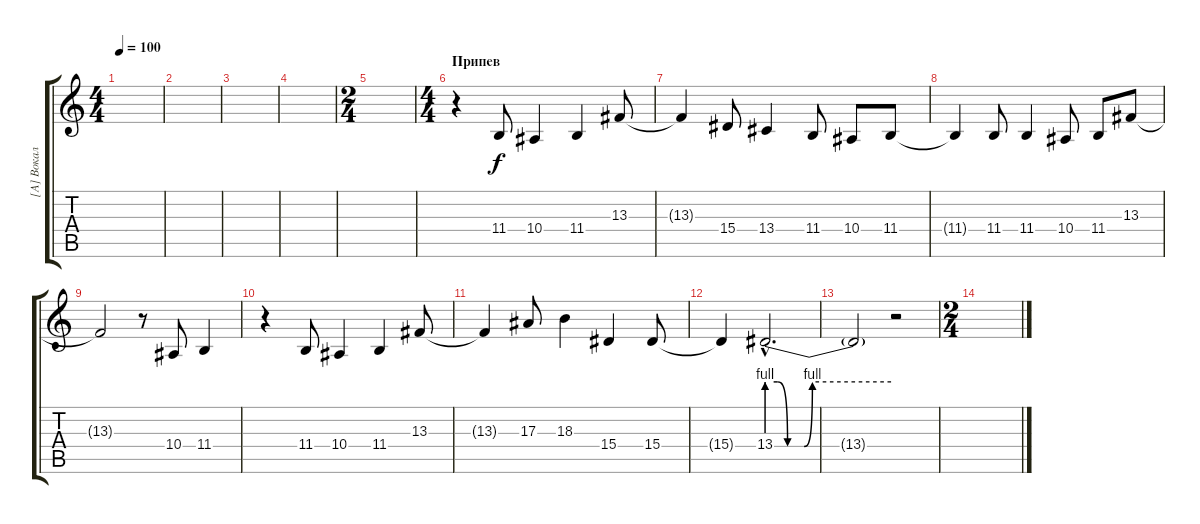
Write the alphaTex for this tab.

\track ("[A] Вокал [Denver]" "[A] Вокал ") {instrument choiraahs}
\staff {score tabs}
\tuning (D4 A3 F3 C3 G2 D2) {hide}
\ts (4 4)
\tempo 100
\clef g2
\ks c
|
|
|
|
\ts (2 4)
|
\ts (4 4)
\section ("" "Припев")
r.4 11.4.8 10.4.4 11.4.4 13.3.8 |
13.3{t}.4 15.4.8 13.4.4 11.4.8 10.4.8 11.4.8 |
11.4{t}.4 11.4.8 11.4.4 10.4.8 11.4.8 13.3.8 |
13.3{t}.2 r.8 10.4.8 11.4.4 |
r.4 11.4.8 10.4.4 11.4.4 13.3.8 |
13.3{t}.4 17.3.8 18.3.4 15.4.4 15.4.8 |
15.4{t}.4 13.4{be (custom 0 4 5 4 10 0 18 0 22 4 60 4) hac}.2{d} |
13.4{t}.2 r.2 |
\ts (2 4)
